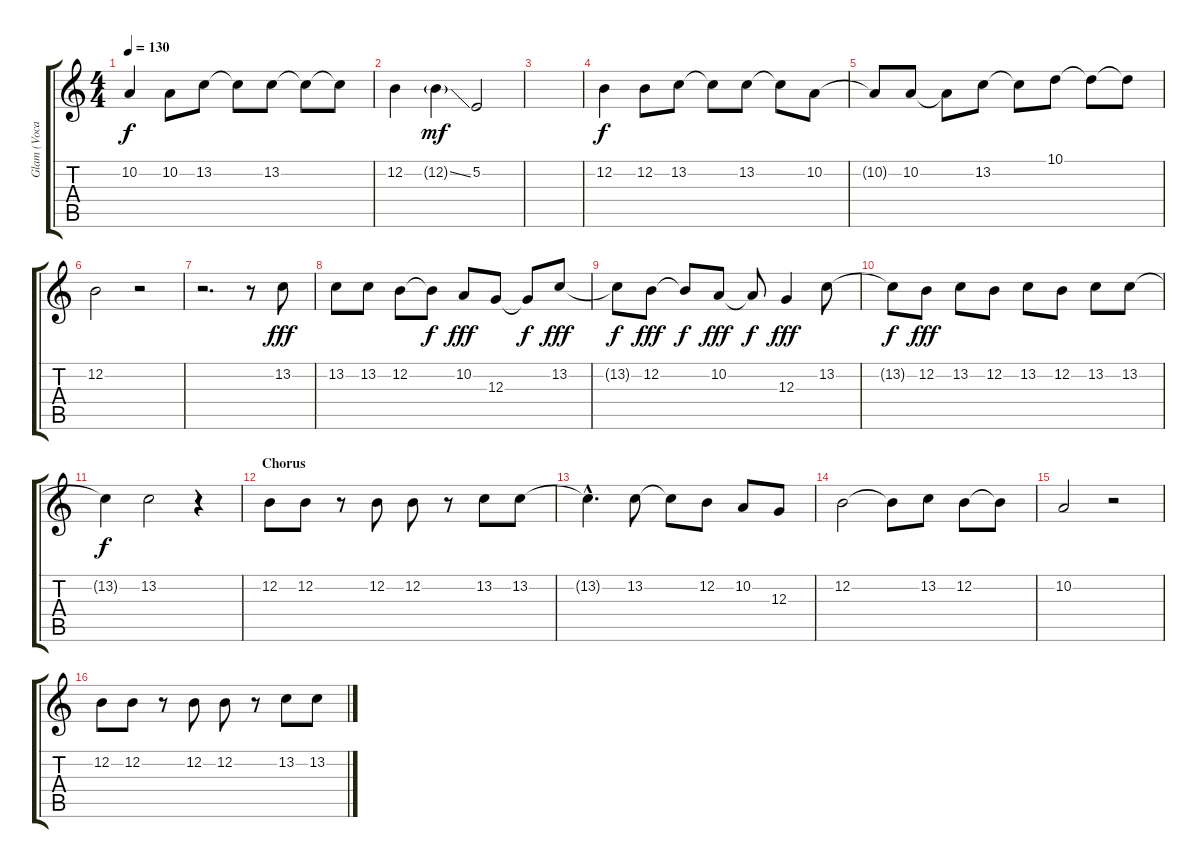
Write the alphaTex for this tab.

\track ("Glam (Vocal)" "Glam (Voca") {instrument lead2sawtooth}
\staff {score tabs}
\tuning (E4 B3 G3 D3 A2 E2) {hide}
\ts (4 4)
\tempo 130
\clef g2
\ks c
10.2.4{dy f} 10.2.8 13.2.8 13.2{t}.8 13.2.8 13.2{t}.8 13.2{t}.8 |
12.2.4 12.2{ss g}.4{dy mf} 5.2.2 |
|
12.2.4{dy f} 12.2.8 13.2.8 13.2{t}.8 13.2.8 13.2{t}.8 10.2.8 |
10.2{t}.8 10.2.8 10.2{t}.8 13.2.8 13.2{t}.8 10.1.8 10.1{t}.8 10.1{t}.8 |
12.2.2 r.2 |
r.2{d} r.8 13.2.8{dy fff} |
13.2.8 13.2.8 12.2.8 12.2{t}.8{dy f} 10.2.8{dy fff} 12.3.8 12.3{t}.8{dy f} 13.2.8{dy fff} |
13.2{t}.8{dy f} 12.2.8{dy fff} 12.2{t}.8{dy f} 10.2.8{dy fff} 10.2{t}.8{dy f} 12.3.4{dy fff} 13.2.8 |
13.2{t}.8{dy f} 12.2.8{dy fff} 13.2.8 12.2.8 13.2.8 12.2.8 13.2.8 13.2.8 |
13.2{t}.4{dy f} 13.2.2 r.4 |
\section ("" "Chorus")
12.2.8 12.2.8 r.8 12.2.8 12.2.8 r.8 13.2.8 13.2.8 |
13.2{hac t}.4{d} 13.2.8 13.2{t}.8 12.2.8 10.2.8 12.3.8 |
12.2.2 12.2{t}.8 13.2.8 12.2.8 12.2{t}.8 |
10.2.2 r.2 |
12.2.8 12.2.8 r.8 12.2.8 12.2.8 r.8 13.2.8 13.2.8
